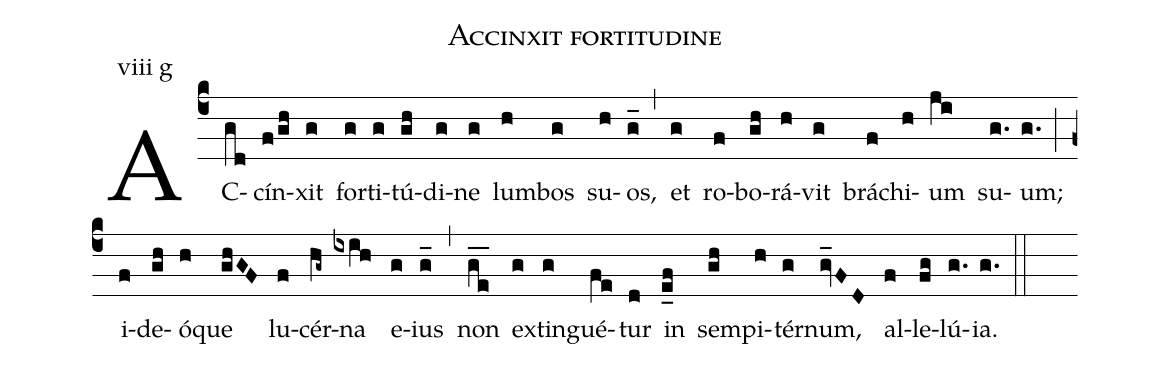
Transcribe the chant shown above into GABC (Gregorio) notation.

name: Accinxit fortitudine;
annotation: viii g;
mode: 8;
%%
(c4)
AC(gd)cín(f/gh)xit(g) for(g)ti(g)tú(gh)di(g)ne(g) lum(h)bos(g) su(h)os,(g_) (,)
et(g) ro(f)bo(gh)rá(h)vit(g) brá(f)chi(h)um(ji) su(g.)um;(g.) (;)
i(f)de(gh)ó(h)que(ghGF) lu(f)cér(hg~)na(ixih) e(g)ius(g_) (,)
non(g_e_) ex(g)tin(g)gué(fe)tur(d) in(e_f) sem(gh)pi(h)tér(g)num,(gv_FD) al(f)le(fg)lú(g.)ia.(g.) (::)
